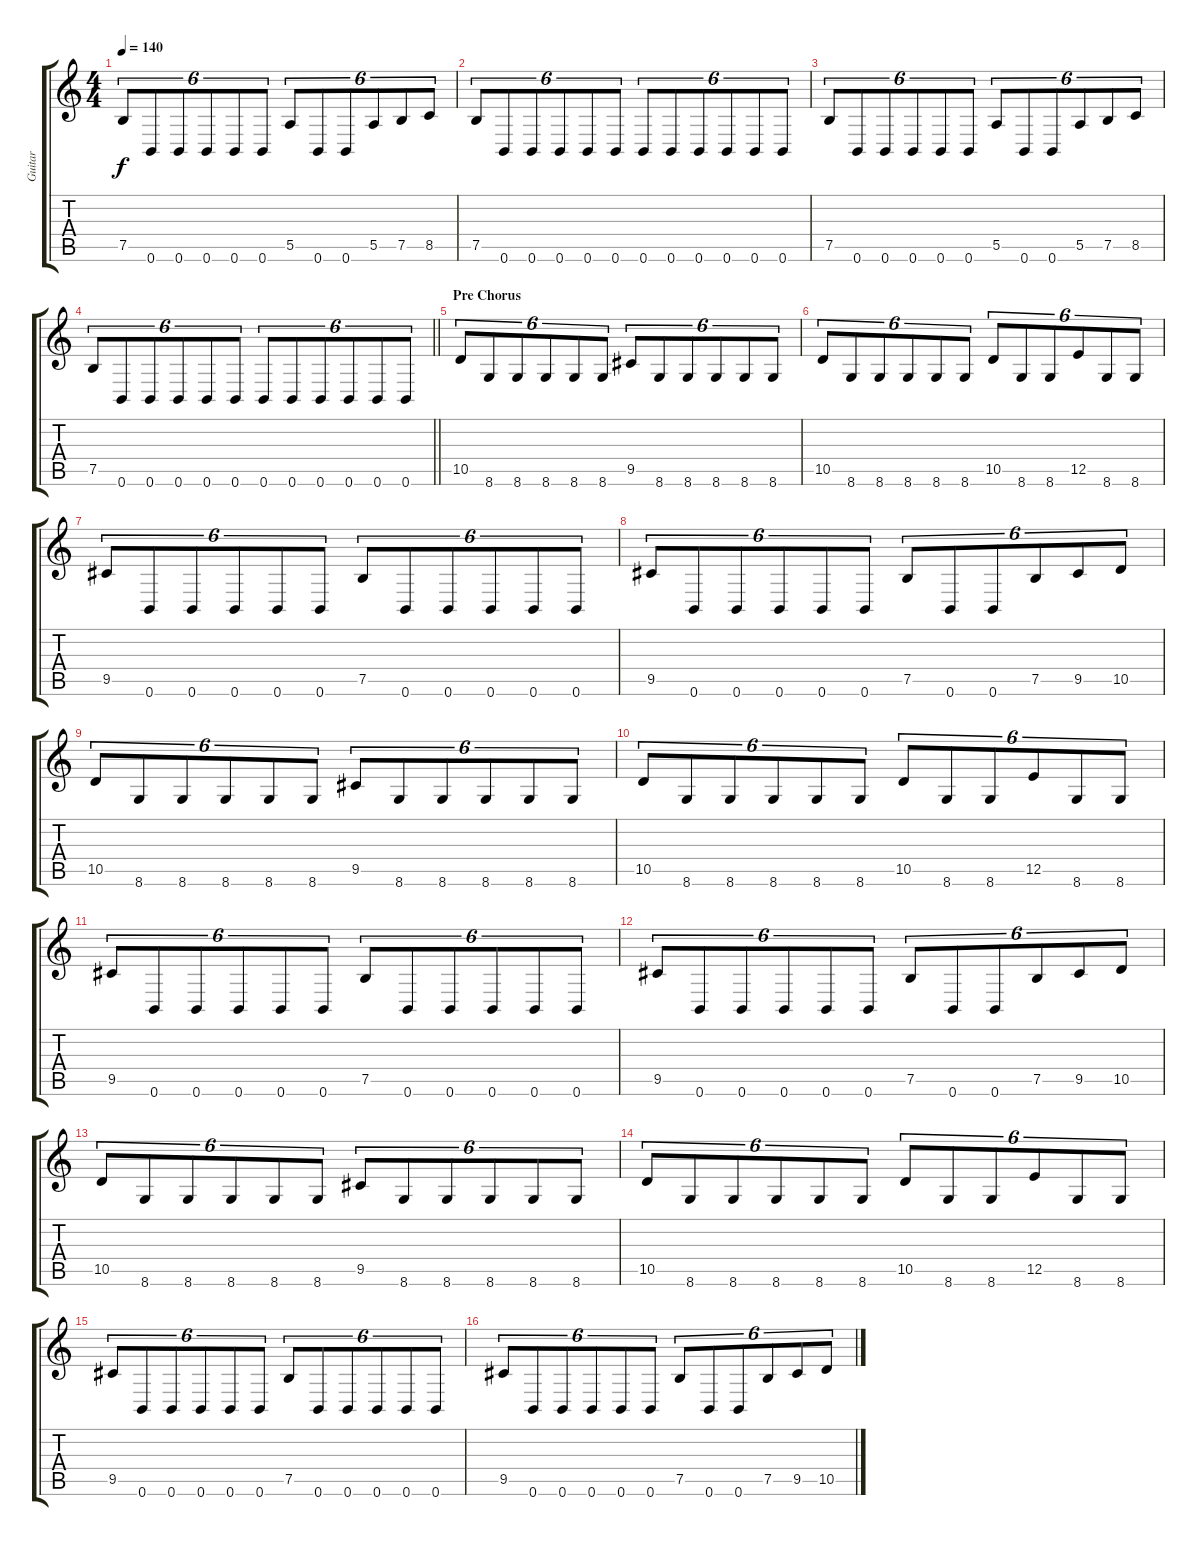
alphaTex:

\track ("Guitar" "Guitar") {instrument distortionguitar}
\staff {score tabs}
\tuning (B3 Gb3 D3 A2 E2 B1) {hide}
\ts (4 4)
\tempo 140
\clef g2
\ks c
7.5.8{tu (6 4) dy f} 0.6.8{tu (6 4)} 0.6.8{tu (6 4)} 0.6.8{tu (6 4)} 0.6.8{tu (6 4)} 0.6.8{tu (6 4)} 5.5.8{tu (6 4)} 0.6.8{tu (6 4)} 0.6.8{tu (6 4)} 5.5.8{tu (6 4)} 7.5.8{tu (6 4)} 8.5.8{tu (6 4)} |
7.5.8{tu (6 4)} 0.6.8{tu (6 4)} 0.6.8{tu (6 4)} 0.6.8{tu (6 4)} 0.6.8{tu (6 4)} 0.6.8{tu (6 4)} 0.6.8{tu (6 4)} 0.6.8{tu (6 4)} 0.6.8{tu (6 4)} 0.6.8{tu (6 4)} 0.6.8{tu (6 4)} 0.6.8{tu (6 4)} |
7.5.8{tu (6 4)} 0.6.8{tu (6 4)} 0.6.8{tu (6 4)} 0.6.8{tu (6 4)} 0.6.8{tu (6 4)} 0.6.8{tu (6 4)} 5.5.8{tu (6 4)} 0.6.8{tu (6 4)} 0.6.8{tu (6 4)} 5.5.8{tu (6 4)} 7.5.8{tu (6 4)} 8.5.8{tu (6 4)} |
\barLineRight lightlight
7.5.8{tu (6 4)} 0.6.8{tu (6 4)} 0.6.8{tu (6 4)} 0.6.8{tu (6 4)} 0.6.8{tu (6 4)} 0.6.8{tu (6 4)} 0.6.8{tu (6 4)} 0.6.8{tu (6 4)} 0.6.8{tu (6 4)} 0.6.8{tu (6 4)} 0.6.8{tu (6 4)} 0.6.8{tu (6 4)} |
\section ("" "Pre Chorus")
10.5.8{tu (6 4)} 8.6.8{tu (6 4)} 8.6.8{tu (6 4)} 8.6.8{tu (6 4)} 8.6.8{tu (6 4)} 8.6.8{tu (6 4)} 9.5.8{tu (6 4)} 8.6.8{tu (6 4)} 8.6.8{tu (6 4)} 8.6.8{tu (6 4)} 8.6.8{tu (6 4)} 8.6.8{tu (6 4)} |
10.5.8{tu (6 4)} 8.6.8{tu (6 4)} 8.6.8{tu (6 4)} 8.6.8{tu (6 4)} 8.6.8{tu (6 4)} 8.6.8{tu (6 4)} 10.5.8{tu (6 4)} 8.6.8{tu (6 4)} 8.6.8{tu (6 4)} 12.5.8{tu (6 4)} 8.6.8{tu (6 4)} 8.6.8{tu (6 4)} |
9.5.8{tu (6 4)} 0.6.8{tu (6 4)} 0.6.8{tu (6 4)} 0.6.8{tu (6 4)} 0.6.8{tu (6 4)} 0.6.8{tu (6 4)} 7.5.8{tu (6 4)} 0.6.8{tu (6 4)} 0.6.8{tu (6 4)} 0.6.8{tu (6 4)} 0.6.8{tu (6 4)} 0.6.8{tu (6 4)} |
9.5.8{tu (6 4)} 0.6.8{tu (6 4)} 0.6.8{tu (6 4)} 0.6.8{tu (6 4)} 0.6.8{tu (6 4)} 0.6.8{tu (6 4)} 7.5.8{tu (6 4)} 0.6.8{tu (6 4)} 0.6.8{tu (6 4)} 7.5.8{tu (6 4)} 9.5.8{tu (6 4)} 10.5.8{tu (6 4)} |
10.5.8{tu (6 4)} 8.6.8{tu (6 4)} 8.6.8{tu (6 4)} 8.6.8{tu (6 4)} 8.6.8{tu (6 4)} 8.6.8{tu (6 4)} 9.5.8{tu (6 4)} 8.6.8{tu (6 4)} 8.6.8{tu (6 4)} 8.6.8{tu (6 4)} 8.6.8{tu (6 4)} 8.6.8{tu (6 4)} |
10.5.8{tu (6 4)} 8.6.8{tu (6 4)} 8.6.8{tu (6 4)} 8.6.8{tu (6 4)} 8.6.8{tu (6 4)} 8.6.8{tu (6 4)} 10.5.8{tu (6 4)} 8.6.8{tu (6 4)} 8.6.8{tu (6 4)} 12.5.8{tu (6 4)} 8.6.8{tu (6 4)} 8.6.8{tu (6 4)} |
9.5.8{tu (6 4)} 0.6.8{tu (6 4)} 0.6.8{tu (6 4)} 0.6.8{tu (6 4)} 0.6.8{tu (6 4)} 0.6.8{tu (6 4)} 7.5.8{tu (6 4)} 0.6.8{tu (6 4)} 0.6.8{tu (6 4)} 0.6.8{tu (6 4)} 0.6.8{tu (6 4)} 0.6.8{tu (6 4)} |
9.5.8{tu (6 4)} 0.6.8{tu (6 4)} 0.6.8{tu (6 4)} 0.6.8{tu (6 4)} 0.6.8{tu (6 4)} 0.6.8{tu (6 4)} 7.5.8{tu (6 4)} 0.6.8{tu (6 4)} 0.6.8{tu (6 4)} 7.5.8{tu (6 4)} 9.5.8{tu (6 4)} 10.5.8{tu (6 4)} |
10.5.8{tu (6 4)} 8.6.8{tu (6 4)} 8.6.8{tu (6 4)} 8.6.8{tu (6 4)} 8.6.8{tu (6 4)} 8.6.8{tu (6 4)} 9.5.8{tu (6 4)} 8.6.8{tu (6 4)} 8.6.8{tu (6 4)} 8.6.8{tu (6 4)} 8.6.8{tu (6 4)} 8.6.8{tu (6 4)} |
10.5.8{tu (6 4)} 8.6.8{tu (6 4)} 8.6.8{tu (6 4)} 8.6.8{tu (6 4)} 8.6.8{tu (6 4)} 8.6.8{tu (6 4)} 10.5.8{tu (6 4)} 8.6.8{tu (6 4)} 8.6.8{tu (6 4)} 12.5.8{tu (6 4)} 8.6.8{tu (6 4)} 8.6.8{tu (6 4)} |
9.5.8{tu (6 4)} 0.6.8{tu (6 4)} 0.6.8{tu (6 4)} 0.6.8{tu (6 4)} 0.6.8{tu (6 4)} 0.6.8{tu (6 4)} 7.5.8{tu (6 4)} 0.6.8{tu (6 4)} 0.6.8{tu (6 4)} 0.6.8{tu (6 4)} 0.6.8{tu (6 4)} 0.6.8{tu (6 4)} |
9.5.8{tu (6 4)} 0.6.8{tu (6 4)} 0.6.8{tu (6 4)} 0.6.8{tu (6 4)} 0.6.8{tu (6 4)} 0.6.8{tu (6 4)} 7.5.8{tu (6 4)} 0.6.8{tu (6 4)} 0.6.8{tu (6 4)} 7.5.8{tu (6 4)} 9.5.8{tu (6 4)} 10.5.8{tu (6 4)}
